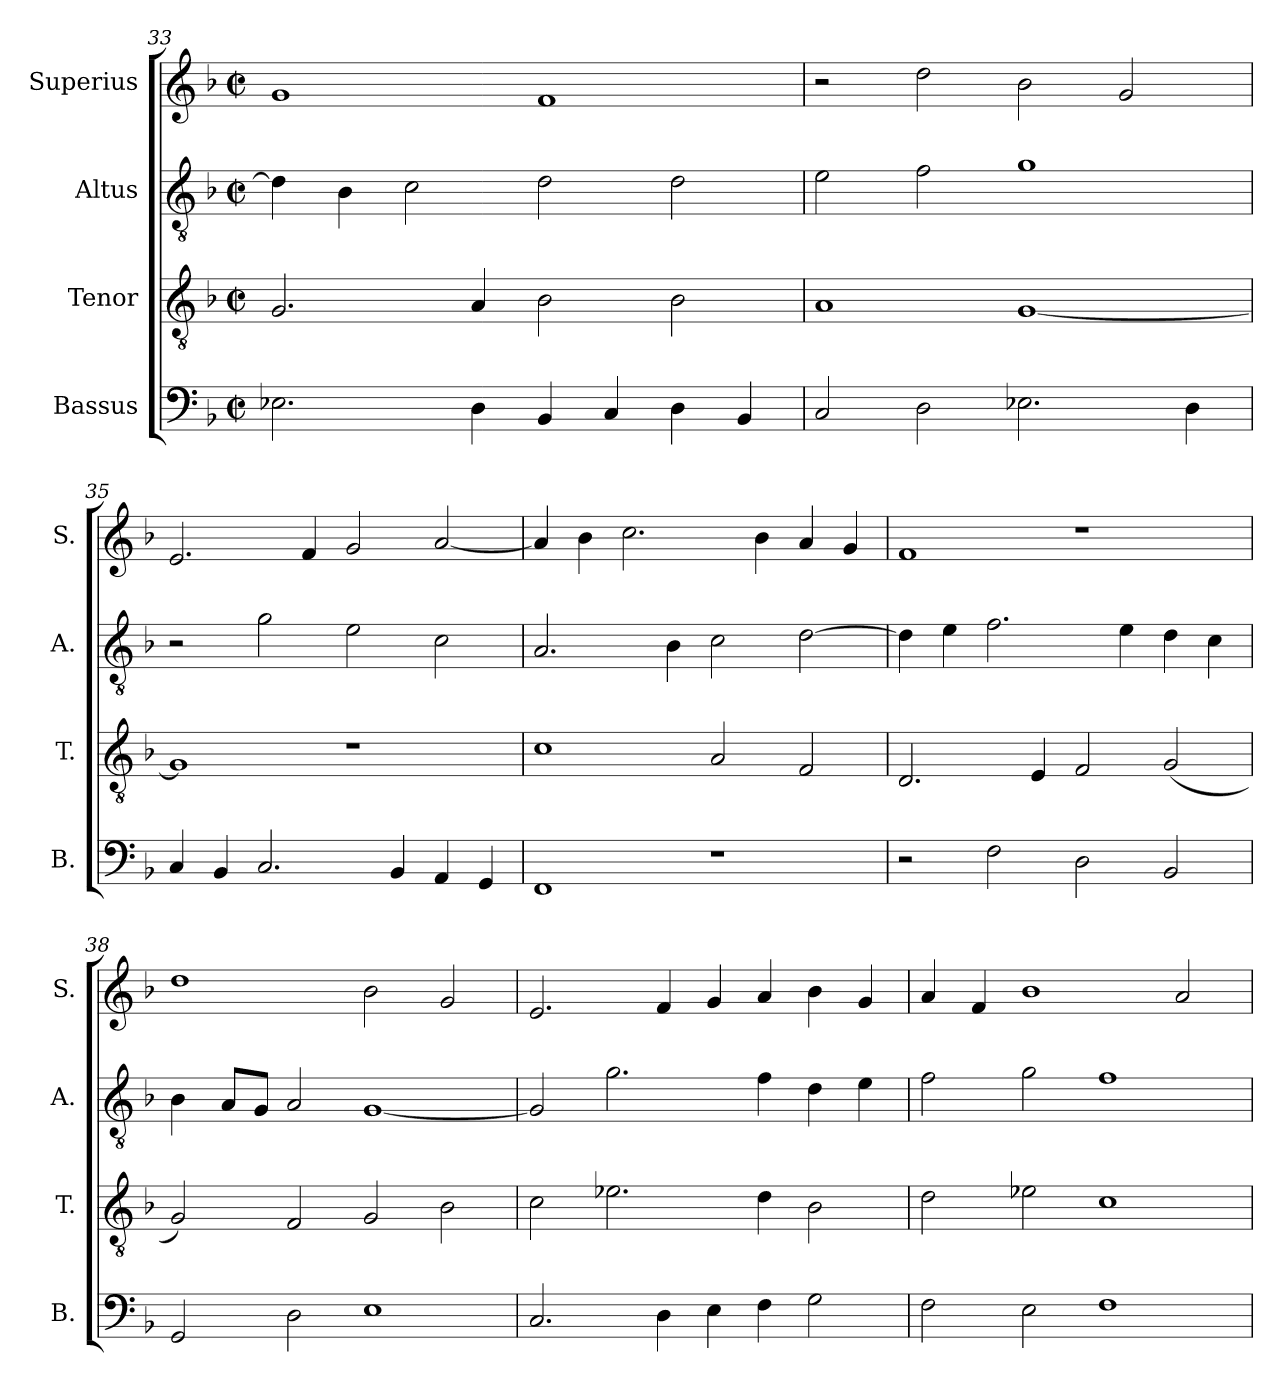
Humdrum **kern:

**kern	**kern	**kern	**kern
*part4	*part3	*part2	*part1
*staff4	*staff3	*staff2	*staff1
*I"Bassus	*I"Tenor	*I"Altus	*I"Superius
*I'B.	*I'T.	*I'A.	*I'S.
!!LO:LB:g=z
*clefF4	*clefGv2	*clefGv2	*clefG2
*	*ITrd7c12	*ITrd7c12	*
*k[b-]	*k[b-]	*k[b-]	*k[b-]
*F:	*F:	*F:	*F:
*M2/2	*M2/2	*M2/2	*M2/2
*met(c|)	*met(c|)	*met(c|)	*met(c|)
=33	=33	=33	=33
2.E-Xi\	2.GGi/	4Di\]	1gi
.	.	4BB-i\	.
.	.	2Ci\	.
4Di\	4AAi/	.	.
4BB-i/	2BB-i\	2Di\	1fi
4Ci/	.	.	.
4Di\	2BB-i\	2Di\	.
4BB-i/	.	.	.
=34	=34	=34	=34
2Ci/	1AAi	2Ei\	2r
2Di\	.	2Fi\	2ddi\
2.E-Xi\	[<1GGi	1Gi	2b-i\
.	.	.	2gi/
4Di\	.	.	.
=35	=35	=35	=35
4Ci/	1GGi]	2r	2.ei/
4BB-i/	.	.	.
2.Ci/	.	2Gi\	.
.	.	.	4fi/
.	1r	2Ei\	2gi/
4BB-i/	.	.	.
4AAi/	.	2Ci\	[<2ai/
4GGi/	.	.	.
=36	=36	=36	=36
1FFi	1Ci	2.AAi/	4ai/]
.	.	.	4b-i\
.	.	.	2.cci\
.	.	4BB-i\	.
1r	2AAi/	2Ci\	.
.	.	.	4b-i\
.	2FFi/	[>2Di\	4ai/
.	.	.	4gi/
!!LO:PB:g=z
=37	=37	=37	=37
2r	2.DDi/	4Di\]	1fi
.	.	4Ei\	.
2Fi\	.	2.Fi\	.
.	4EEi/	.	.
2Di\	2FFi/	.	1r
.	.	4Ei\	.
2BB-i/	(2GGi/	4Di\	.
.	.	4Ci\	.
=38	=38	=38	=38
2GGi/	2GGi/)	4BB-i\	1ddi
.	.	8AAi/L	.
.	.	8GGi/J	.
2Di\	2FFi/	2AAi/	.
1Ei	2GGi/	[<1GGi	2b-i\
.	2BB-i\	.	2gi/
=39	=39	=39	=39
2.Ci/	2Ci\	2GGi/]	2.ei/
.	2.E-Xi\	2.Gi\	.
4Di\	.	.	4fi/
4Ei\	.	.	4gi/
4Fi\	4Di\	4Fi\	4ai/
2Gi\	2BB-i\	4Di\	4b-i\
.	.	4Ei\	4gi/
=40	=40	=40	=40
2Fi\	2Di\	2Fi\	4ai/
.	.	.	4fi/
2Ei\	2E-Xi\	2Gi\	1b-i
1Fi	1Ci	1Fi	.
.	.	.	2ai/
=	=	=	=
*-	*-	*-	*-
